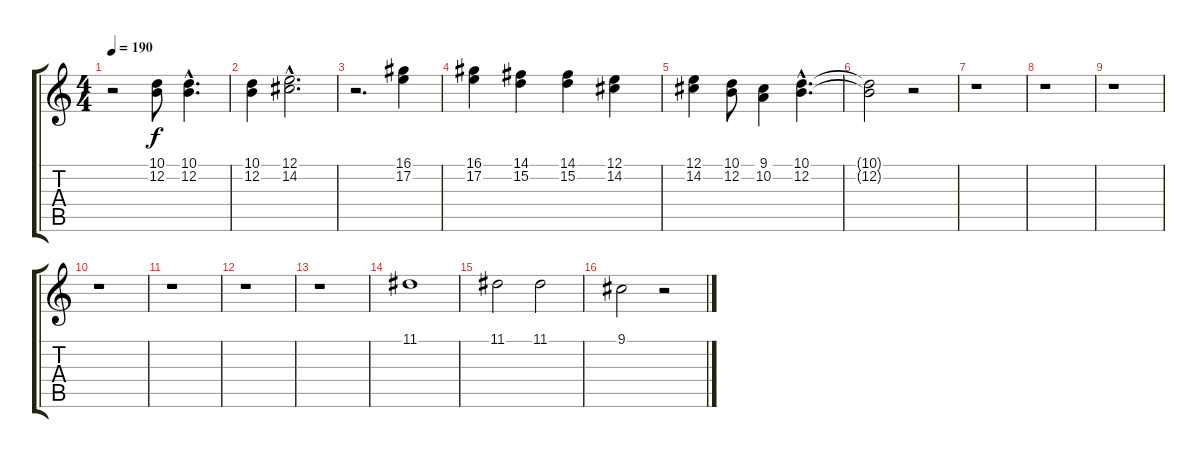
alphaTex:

\track "" {instrument lead2sawtooth}
\staff {score tabs}
\tuning (E4 B3 G3 D3 A2 E2) {hide}
\ts (4 4)
\tempo 190
\clef g2
\ks c
r.2{dy f} (10.1 12.2).8 (10.1{hac} 12.2{hac}).4{d} |
(10.1 12.2).4 (12.1{hac} 14.2{hac}).2{d} |
r.2{d} (16.1 17.2).4 |
(16.1 17.2).4 (14.1 15.2).4 (14.1 15.2).4 (12.1 14.2).4 |
(12.1 14.2).4 (10.1 12.2).8 (9.1 10.2).4 (10.1{hac} 12.2{hac}).4{d} |
(10.1{t} 12.2{t}).2 r.2 |
r.1 |
r.1 |
r.1 |
r.1 |
r.1 |
r.1 |
r.1 |
11.1.1 |
11.1.2 11.1.2 |
9.1.2 r.2
